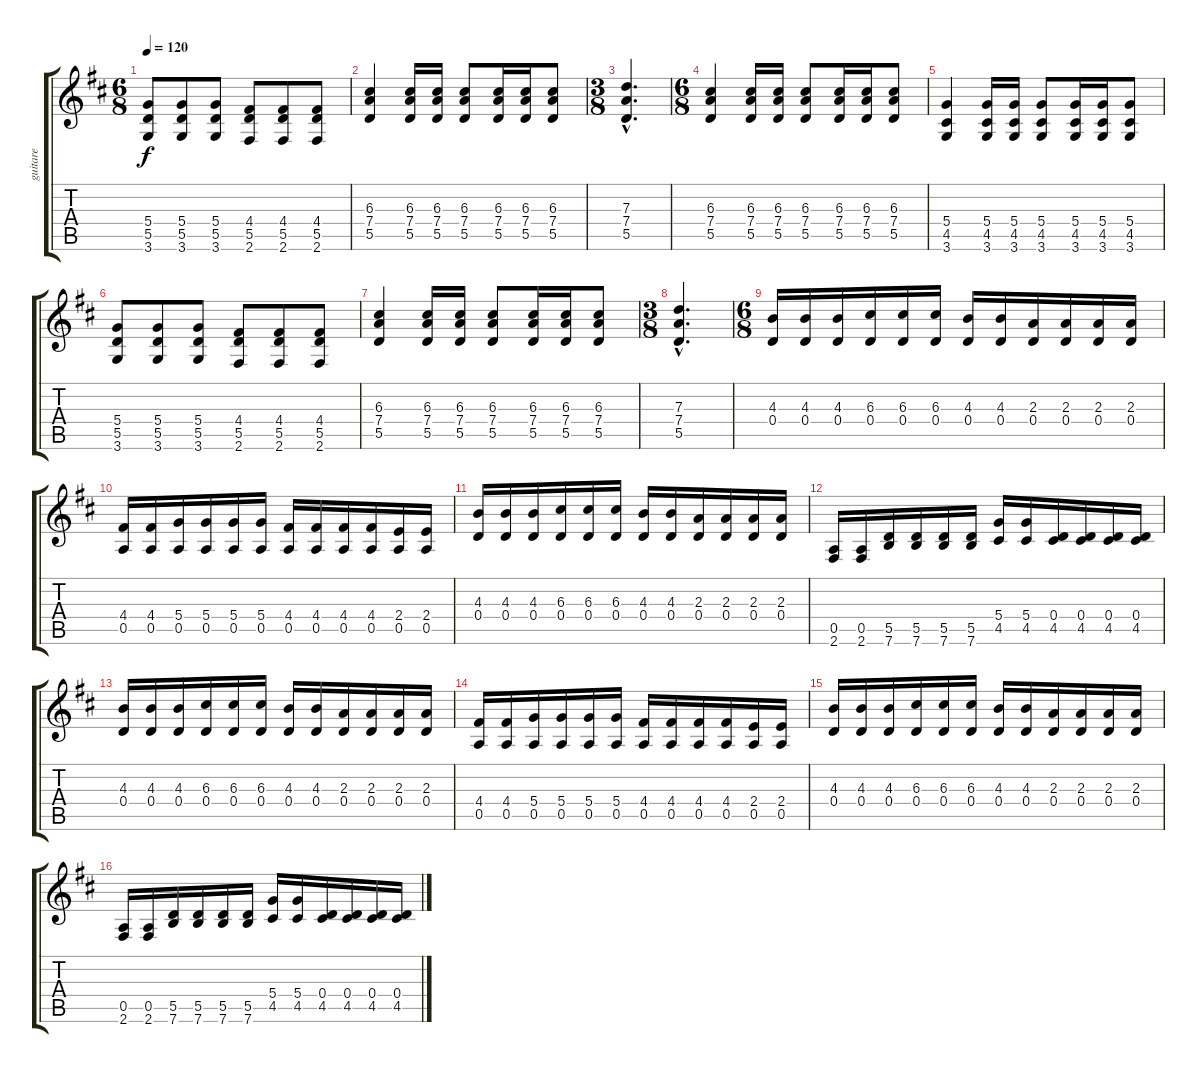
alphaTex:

\track ("guitare" "guitare") {instrument distortionguitar}
\staff {score tabs}
\tuning (E4 B3 G3 D3 A2 E2) {hide}
\ts (6 8)
\tempo 120
\clef g2
\ks bminor
(5.4 5.5 3.6).8{dy f} (5.4 5.5 3.6).8 (5.4 5.5 3.6).8 (4.4 5.5 2.6).8 (4.4 5.5 2.6).8 (4.4 5.5 2.6).8 |
(6.3 7.4 5.5).4 (6.3 7.4 5.5).16 (6.3 7.4 5.5).16 (6.3 7.4 5.5).8 (6.3 7.4 5.5).16 (6.3 7.4 5.5).16 (6.3 7.4 5.5).8 |
\ts (3 8)
(7.3{hac} 7.4{hac} 5.5{hac}).4{d} |
\ts (6 8)
(6.3 7.4 5.5).4 (6.3 7.4 5.5).16 (6.3 7.4 5.5).16 (6.3 7.4 5.5).8 (6.3 7.4 5.5).16 (6.3 7.4 5.5).16 (6.3 7.4 5.5).8 |
(5.4 4.5 3.6).4 (5.4 4.5 3.6).16 (5.4 4.5 3.6).16 (5.4 4.5 3.6).8 (5.4 4.5 3.6).16 (5.4 4.5 3.6).16 (5.4 4.5 3.6).8 |
(5.4 5.5 3.6).8 (5.4 5.5 3.6).8 (5.4 5.5 3.6).8 (4.4 5.5 2.6).8 (4.4 5.5 2.6).8 (4.4 5.5 2.6).8 |
(6.3 7.4 5.5).4 (6.3 7.4 5.5).16 (6.3 7.4 5.5).16 (6.3 7.4 5.5).8 (6.3 7.4 5.5).16 (6.3 7.4 5.5).16 (6.3 7.4 5.5).8 |
\ts (3 8)
(7.3{hac} 7.4{hac} 5.5{hac}).4{d} |
\ts (6 8)
(4.3 0.4).16 (4.3 0.4).16 (4.3 0.4).16 (6.3 0.4).16 (6.3 0.4).16 (6.3 0.4).16 (4.3 0.4).16 (4.3 0.4).16 (2.3 0.4).16 (2.3 0.4).16 (2.3 0.4).16 (2.3 0.4).16 |
(4.4 0.5).16 (4.4 0.5).16 (5.4 0.5).16 (5.4 0.5).16 (5.4 0.5).16 (5.4 0.5).16 (4.4 0.5).16 (4.4 0.5).16 (4.4 0.5).16 (4.4 0.5).16 (2.4 0.5).16 (2.4 0.5).16 |
(4.3 0.4).16 (4.3 0.4).16 (4.3 0.4).16 (6.3 0.4).16 (6.3 0.4).16 (6.3 0.4).16 (4.3 0.4).16 (4.3 0.4).16 (2.3 0.4).16 (2.3 0.4).16 (2.3 0.4).16 (2.3 0.4).16 |
(0.5 2.6).16 (0.5 2.6).16 (5.5 7.6).16 (5.5 7.6).16 (5.5 7.6).16 (5.5 7.6).16 (5.4 4.5).16 (5.4 4.5).16 (0.4 4.5).16 (0.4 4.5).16 (0.4 4.5).16 (0.4 4.5).16 |
(4.3 0.4).16 (4.3 0.4).16 (4.3 0.4).16 (6.3 0.4).16 (6.3 0.4).16 (6.3 0.4).16 (4.3 0.4).16 (4.3 0.4).16 (2.3 0.4).16 (2.3 0.4).16 (2.3 0.4).16 (2.3 0.4).16 |
(4.4 0.5).16 (4.4 0.5).16 (5.4 0.5).16 (5.4 0.5).16 (5.4 0.5).16 (5.4 0.5).16 (4.4 0.5).16 (4.4 0.5).16 (4.4 0.5).16 (4.4 0.5).16 (2.4 0.5).16 (2.4 0.5).16 |
(4.3 0.4).16 (4.3 0.4).16 (4.3 0.4).16 (6.3 0.4).16 (6.3 0.4).16 (6.3 0.4).16 (4.3 0.4).16 (4.3 0.4).16 (2.3 0.4).16 (2.3 0.4).16 (2.3 0.4).16 (2.3 0.4).16 |
(0.5 2.6).16 (0.5 2.6).16 (5.5 7.6).16 (5.5 7.6).16 (5.5 7.6).16 (5.5 7.6).16 (5.4 4.5).16 (5.4 4.5).16 (0.4 4.5).16 (0.4 4.5).16 (0.4 4.5).16 (0.4 4.5).16
